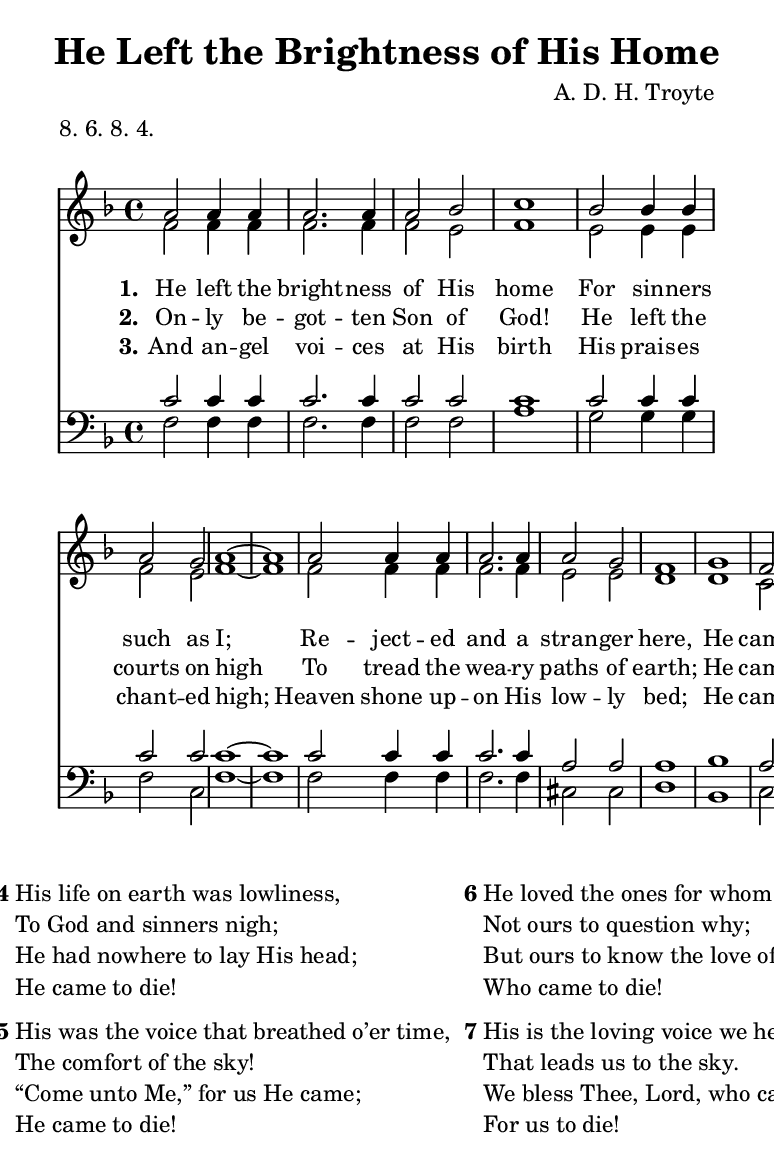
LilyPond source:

\include "common/global.ily"
\paper {
  \include "common/paper.ily"
  %ragged-bottom = ##t
  ragged-last-bottom = ##t
  %systems-per-page = ##f
  %page-count = ##f
  system-count = 2
}

\header{
  hymnnumber = "137"
  title = "He Left the Brightness of His Home"
  tunename = "Troyte (Adapted)" % original says "Troyte. Adpt."
  meter = "8. 6. 8. 4."
  %poet = ""
  composer = "A. D. H. Troyte"
  %copyright = ""
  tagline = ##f
}

% for fermata in MIDI
ta = { \tempo 2=80 }
tb = { \tempo 2=40 }

patternAA = { c2 c4 c4 | c2. c4 | c2 c2 | c1 }
patternBA = { c2 c4 c4 | c2 c2 | c1 ~ | c1 }
patternCA = { c1 | c2 c2 | c1 ~ | c4 c4 c2 }

global = {
  \include "common/overrides.ily"
  \override Staff.TimeSignature.style = #'()
  \time 4/4
  \override Score.MetronomeMark.transparent = ##t % hide all fermata changes too
  \ta
  \key f \major
  %\partial 4
  \autoBeamOff
}

notesSoprano = {
\global
\relative c'' {

  \changePitch \patternAA { a a a | a a | a bes | c }
  \changePitch \patternBA { bes bes bes | a g | a | a }
  \changePitch \patternAA { a a a | a a | a g | f }
  \changePitch \patternCA { g | f e | f f r r }

  \bar "|."

}
}

notesAlto = {
\global
\relative e' {

  \changePitch \patternAA { f f f | f f | f e | f }
  \changePitch \patternBA { e e e | f e | f | f }
  \changePitch \patternAA { f f f | f f | e e | d }
  \changePitch \patternCA { d | c c | c | c r r }

}
}

notesTenor = {
\global
\relative a {

  \changePitch \patternAA { c c c | c c | c c | c }
  \changePitch \patternBA { c c c | c c | c | c }
  \changePitch \patternAA { c c c | c c | a a | a }
  \changePitch \patternCA { bes | a g | a | a r r }

}
}

notesBass = {
\global
\relative f {

  \changePitch \patternAA { f f f | f f | f f | a }
  \changePitch \patternBA { g g g | f c | f | f }
  \changePitch \patternAA { f f f | f f | cis cis | d }
  \changePitch \patternCA { bes | c c | f | f r r }

}
}

wordsA = \lyricmode {
\set stanza = "1."

He left the bright -- ness of His home
For sin -- ners such as I;
Re -- ject -- ed and a stran -- ger here,
He came to die!

}

wordsB = \lyricmode {
\set stanza = "2."

On -- ly be -- got -- ten Son of God!
He left the courts on high
To tread the wea -- ry paths of earth;
He came to die!

}

wordsC = \lyricmode {
\set stanza = "3."

And an -- gel voi -- ces at His birth
His prais -- es chant -- ed high;
Heaven shone up -- on His low -- ly bed;
He came to die!

}

wordsD = \markuplist {

\line { His life on earth was lowliness, }
\line { To God and sinners nigh; }
\line { He had nowhere to lay His head; }
\line { He came to die! }

}

wordsE = \markuplist {

\line { His was the voice that breathed o’er time, }
\line { The comfort of the sky! }
\line { “Come unto Me,” for us He came; }
\line { He came to die! }

}

wordsF = \markuplist {

\line { He loved the ones for whom He died— }
\line { Not ours to question why; }
\line { But ours to know the love of Him, }
\line { Who came to die! }

}

wordsG = \markuplist {

\line { His is the loving voice we hear }
\line { That leads us to the sky. }
\line { We bless Thee, Lord, who came to earth }
\line { For us to die! }

}

\score {
  \context ChoirStaff <<
    \context Staff = upper <<
      \set ChoirStaff.systemStartDelimiter = #'SystemStartBar
      \context Voice  = sopranos { \voiceOne << \notesSoprano >> }
      \context Voice  = altos { \voiceTwo << \notesAlto >> }
      \context Lyrics = one   \lyricsto sopranos \wordsA
      \context Lyrics = two   \lyricsto sopranos \wordsB
      \context Lyrics = three \lyricsto sopranos \wordsC
    >>
    \context Staff = men <<
      \clef bass
      \context Voice  = tenors { \voiceOne << \notesTenor >> }
      \context Voice  = basses { \voiceTwo << \notesBass >> }
    >>
  >>
  \layout {
    \include "common/layout.ily"
  }
  \midi{
    \include "common/midi.ily"
  }
}

\noPageBreak

\markup { \fill-line {
  \hspace #0.1
  \column {
  \line{ \bold 4 \column { \wordsD } } \combine \null \vspace #0.4
  \line{ \bold 5 \column { \wordsE } }
  }
  \hspace #0.1
  \column {
  \line{ \bold 6 \column { \wordsF } } \combine \null \vspace #0.4
  \line{ \bold 7 \column { \wordsG } }
  }
  \hspace #0.1
} }

\version "2.18.0"  % necessary for upgrading to future LilyPond versions.

% vi:set et ts=2 sw=2 ai nocindent syntax=lilypond:
